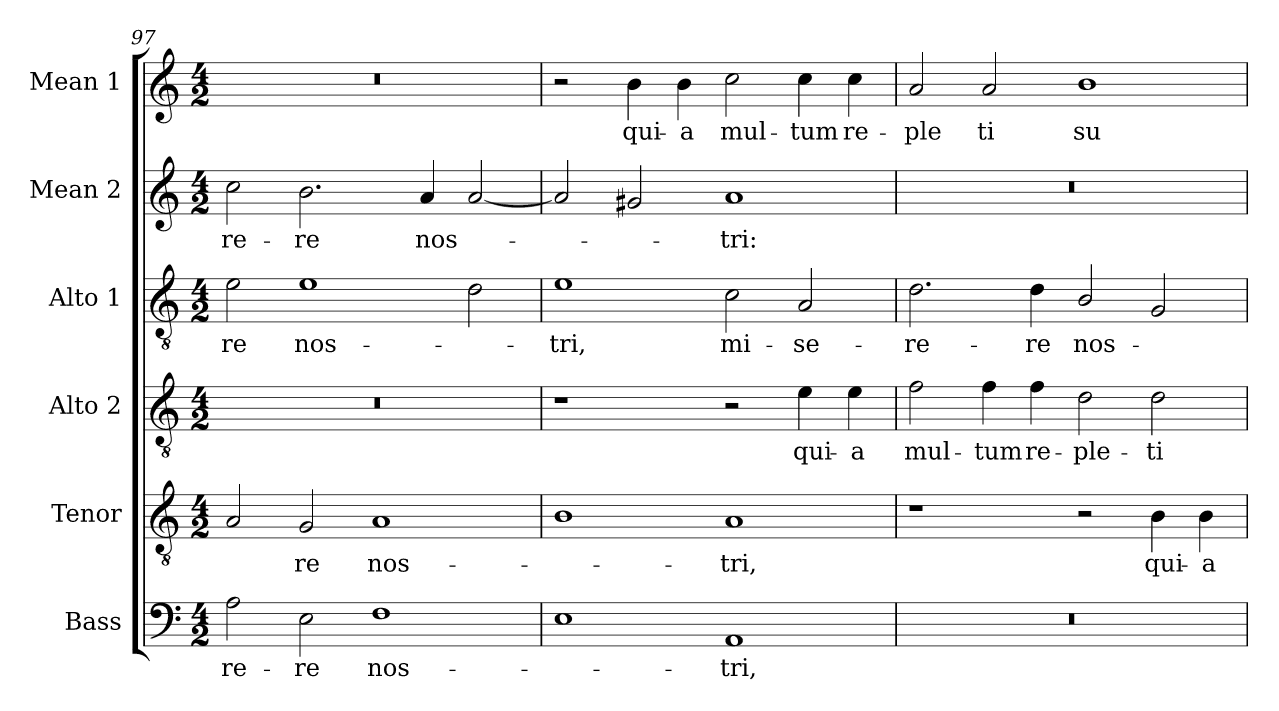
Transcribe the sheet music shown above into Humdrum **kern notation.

**kern	**text	**kern	**text	**kern	**text	**kern	**text	**kern	**text	**kern	**text
*part6	*part6	*part5	*part5	*part4	*part4	*part3	*part3	*part2	*part2	*part1	*part1
*staff6	*staff6	*staff5	*staff5	*staff4	*staff4	*staff3	*staff3	*staff2	*staff2	*staff1	*staff1
*I"Bass	*	*I"Tenor	*	*I"Alto 2	*	*I"Alto 1	*	*I"Mean 2	*	*I"Mean 1	*
*I'B.	*	*I'T.	*	*I'A2.	*	*I'A1	*	*I'M2.	*	*I'M1.	*
*clefF4	*	*clefGv2	*	*clefGv2	*	*clefGv2	*	*clefG2	*	*clefG2	*
*	*	*ITrd7c12	*	*ITrd7c12	*	*ITrd7c12	*	*	*	*	*
*k[]	*	*k[]	*	*k[]	*	*k[]	*	*k[]	*	*k[]	*
*a:	*	*a:	*	*a:	*	*a:	*	*a:	*	*a:	*
*M4/2	*	*M4/2	*	*M4/2	*	*M4/2	*	*M4/2	*	*M4/2	*
=97	=97	=97	=97	=97	=97	=97	=97	=97	=97	=97	=97
!	!LO:LY:b:color=#000000	!	!	!LO:N:vis=1	!	!	!	!	!	!	!
!	!	!	!	!	!	!	!LO:LY:b:color=#000000	!	!	!	!
!	!	!	!	!	!	!	!	!	!LO:LY:b:color=#000000	!LO:N:vis=1	!
2Ai\	-re-	2AAi/	.	0r	.	2Ei\	-re	2cci\	-re-	0r	.
!	!LO:LY:b:color=#000000	!	!	!	!	!	!	!	!	!	!
!	!	!	!LO:LY:b:color=#000000	!	!	!	!	!	!	!	!
!	!	!	!	!	!	!	!LO:LY:b:color=#000000	!	!	!	!
!	!	!	!	!	!	!	!	!	!LO:LY:b:color=#000000	!	!
2Ei\	-re	2GGi/	-re	.	.	1Ei	nos-	2.bi\	-re	.	.
!	!LO:LY:b:color=#000000	!	!	!	!	!	!	!	!	!	!
!	!	!	!LO:LY:b:color=#000000	!	!	!	!	!	!	!	!
1Fi	nos-	1AAi	nos-	.	.	.	.	.	.	.	.
!	!	!	!	!	!	!	!	!	!LO:LY:b:color=#000000	!	!
.	.	.	.	.	.	.	.	4ai/	nos-	.	.
.	.	.	.	.	.	2Di\	.	[<2ai/	.	.	.
=98	=98	=98	=98	=98	=98	=98	=98	=98	=98	=98	=98
!	!	!	!	!	!	!	!LO:LY:b:color=#000000	!	!	!	!
1Ei	.	1BBi	.	1r	.	1Ei	-tri,	2ai/]	.	2r	.
!	!	!	!	!	!	!	!	!	!	!	!LO:LY:b:color=#000000
.	.	.	.	.	.	.	.	2g#Xi/	.	4bi\	qui-
!	!	!	!	!	!	!	!	!	!	!	!LO:LY:b:color=#000000
.	.	.	.	.	.	.	.	.	.	4bi\	-a
!	!LO:LY:b:color=#000000	!	!	!	!	!	!	!	!	!	!
!	!	!	!LO:LY:b:color=#000000	!	!	!	!	!	!	!	!
!	!	!	!	!	!	!	!LO:LY:b:color=#000000	!	!	!	!
!	!	!	!	!	!	!	!	!	!LO:LY:b:color=#000000	!	!
!	!	!	!	!	!	!	!	!	!	!	!LO:LY:b:color=#000000
1AAi	-tri,	1AAi	-tri,	2r	.	2Ci\	mi-	1ai	-tri:	2cci\	mul-
!	!	!	!	!	!LO:LY:b:color=#000000	!	!	!	!	!	!
!	!	!	!	!	!	!	!LO:LY:b:color=#000000	!	!	!	!
!	!	!	!	!	!	!	!	!	!	!	!LO:LY:b:color=#000000
.	.	.	.	4Ei\	qui-	2AAi/	-se-	.	.	4cci\	-tum
!	!	!	!	!	!LO:LY:b:color=#000000	!	!	!	!	!	!
!	!	!	!	!	!	!	!	!	!	!	!LO:LY:b:color=#000000
.	.	.	.	4Ei\	-a	.	.	.	.	4cci\	re-
=99	=99	=99	=99	=99	=99	=99	=99	=99	=99	=99	=99
!LO:N:vis=1	!	!	!	!	!	!	!	!	!	!	!
!	!	!	!	!	!LO:LY:b:color=#000000	!	!	!	!	!	!
!	!	!	!	!	!	!	!LO:LY:b:color=#000000	!LO:N:vis=1	!	!	!
!	!	!	!	!	!	!	!	!	!	!	!LO:LY:b:color=#000000
0r	.	1r	.	2Fi\	mul-	2.Di\	-re-	0r	.	2ai/	-ple
!	!	!	!	!	!LO:LY:b:color=#000000	!	!	!	!	!	!
!	!	!	!	!	!	!	!	!	!	!	!LO:LY:b:color=#000000
.	.	.	.	4Fi\	-tum	.	.	.	.	2ai/	ti
!	!	!	!	!	!LO:LY:b:color=#000000	!	!	!	!	!	!
!	!	!	!	!	!	!	!LO:LY:b:color=#000000	!	!	!	!
.	.	.	.	4Fi\	re-	4Di\	-re	.	.	.	.
!	!	!	!	!	!LO:LY:b:color=#000000	!	!	!	!	!	!
!	!	!	!	!	!	!	!LO:LY:b:color=#000000	!	!	!	!
!	!	!	!	!	!	!	!	!	!	!	!LO:LY:b:color=#000000
.	.	2r	.	2Di\	-ple-	2BBi/	nos-	.	.	1bi	su-
!	!	!	!LO:LY:b:color=#000000	!	!	!	!	!	!	!	!
!	!	!	!	!	!LO:LY:b:color=#000000	!	!	!	!	!	!
.	.	4BBi\	qui-	2Di\	-ti	2GGi/	.	.	.	.	.
!	!	!	!LO:LY:b:color=#000000	!	!	!	!	!	!	!	!
.	.	4BBi\	-a	.	.	.	.	.	.	.	.
=	=	=	=	=	=	=	=	=	=	=	=
*-	*-	*-	*-	*-	*-	*-	*-	*-	*-	*-	*-
